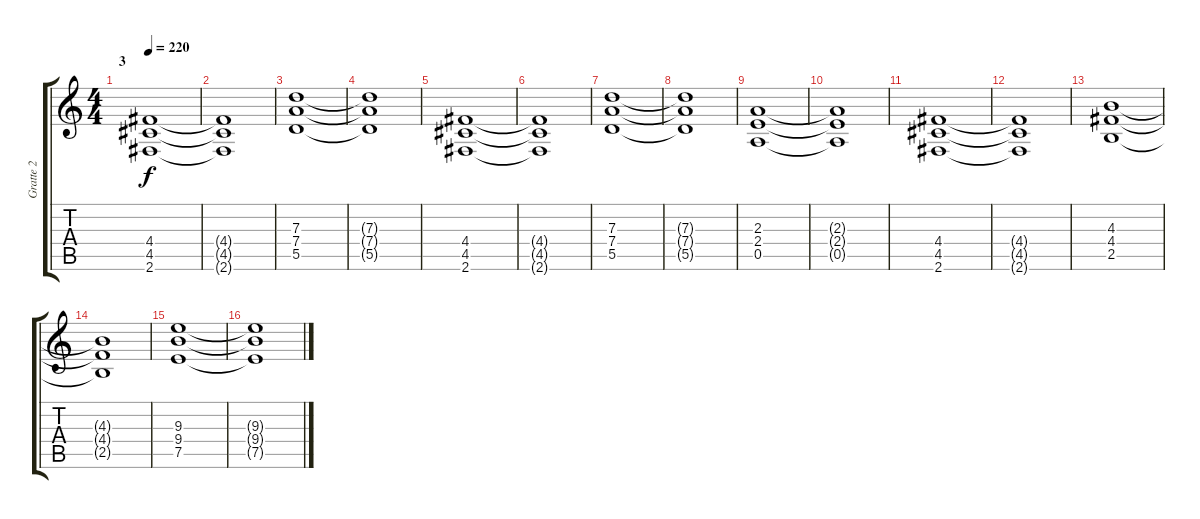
\track ("Gratte 2" "Gratte 2") {instrument distortionguitar}
\staff {score tabs}
\tuning (E4 B3 G3 D3 A2 E2) {hide}
\ts (4 4)
\section ("" "3")
\tempo 220
\clef g2
\ks c
(4.4 4.5 2.6).1{dy f} |
(4.4{t} 4.5{t} 2.6{t}).1 |
(7.3 7.4 5.5).1 |
(7.3{t} 7.4{t} 5.5{t}).1 |
(4.4 4.5 2.6).1 |
(4.4{t} 4.5{t} 2.6{t}).1 |
(7.3 7.4 5.5).1 |
(7.3{t} 7.4{t} 5.5{t}).1 |
(2.3 2.4 0.5).1 |
(2.3{t} 2.4{t} 0.5{t}).1 |
(4.4 4.5 2.6).1 |
(4.4{t} 4.5{t} 2.6{t}).1 |
(4.3 4.4 2.5).1 |
(4.3{t} 4.4{t} 2.5{t}).1 |
(9.3 9.4 7.5).1 |
(9.3{t} 9.4{t} 7.5{t}).1
